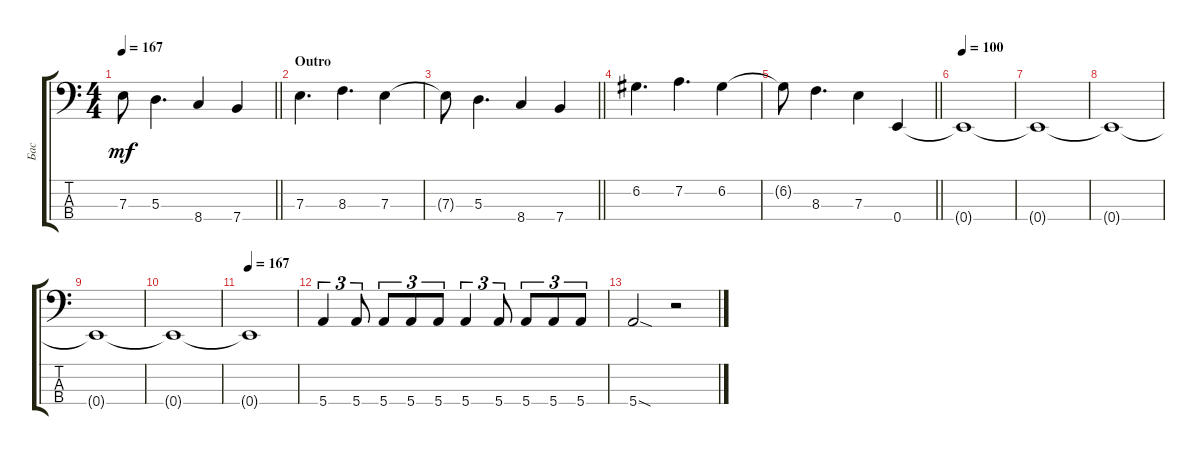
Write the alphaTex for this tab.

\track ("Бас" "Бас") {instrument electricbassfinger}
\staff {score tabs}
\tuning (G2 D2 A1 E1) {hide}
\ts (4 4)
\tempo 167
\clef f4
\barLineRight lightlight
\ks aminor
7.3{t}.8{dy mf} 5.3.4{d} 8.4.4 7.4.4 |
\section ("" "Outro")
7.3.4{d} 8.3.4{d} 7.3.4 |
\barLineRight lightlight
7.3{t}.8 5.3.4{d} 8.4.4 7.4.4 |
6.2.4{d} 7.2.4{d} 6.2.4 |
\barLineRight lightlight
6.2{t}.8 8.3.4{d} 7.3.4 0.4.4 |
\tempo 100
0.4{t}.1 |
0.4{t}.1 |
0.4{t}.1 |
0.4{t}.1 |
0.4{t}.1 |
\tempo 167
0.4{t}.1 |
5.4.4{tu (3 2)} 5.4.8{tu (3 2)} 5.4.8{tu (3 2)} 5.4.8{tu (3 2)} 5.4.8{tu (3 2)} 5.4.4{tu (3 2)} 5.4.8{tu (3 2)} 5.4.8{tu (3 2)} 5.4.8{tu (3 2)} 5.4.8{tu (3 2)} |
5.4{sod}.2 r.2
